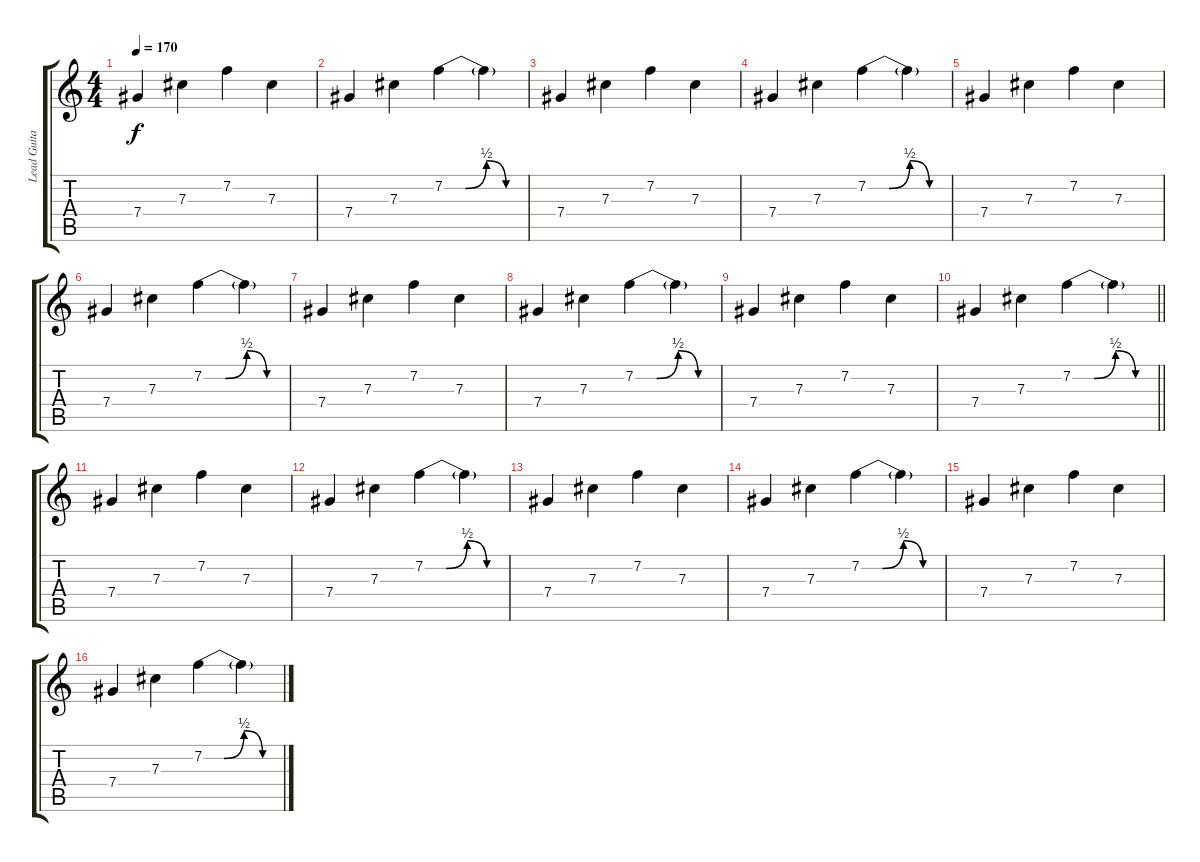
\track ("Lead Guitar" "Lead Guita") {instrument distortionguitar}
\staff {score tabs}
\tuning (Eb4 Bb3 Gb3 Db3 Ab2 Db2) {hide}
\ts (4 4)
\tempo 170
\clef g2
\ks c
7.4.4{dy f} 7.3.4 7.2.4 7.3.4 |
7.4.4 7.3.4 7.2{be (custom 0 0 15 0 30 2 44 0 60 0)}.4 7.2{t}.4 |
7.4.4 7.3.4 7.2.4 7.3.4 |
7.4.4 7.3.4 7.2{be (custom 0 0 15 0 30 2 44 0 60 0)}.4 7.2{t}.4 |
7.4.4 7.3.4 7.2.4 7.3.4 |
7.4.4 7.3.4 7.2{be (custom 0 0 15 0 30 2 44 0 60 0)}.4 7.2{t}.4 |
7.4.4 7.3.4 7.2.4 7.3.4 |
7.4.4 7.3.4 7.2{be (custom 0 0 15 0 30 2 44 0 60 0)}.4 7.2{t}.4 |
7.4.4 7.3.4 7.2.4 7.3.4 |
\barLineRight lightlight
7.4.4 7.3.4 7.2{be (custom 0 0 15 0 30 2 44 0 60 0)}.4 7.2{t}.4 |
7.4.4 7.3.4 7.2.4 7.3.4 |
7.4.4 7.3.4 7.2{be (custom 0 0 15 0 30 2 44 0 60 0)}.4 7.2{t}.4 |
7.4.4 7.3.4 7.2.4 7.3.4 |
7.4.4 7.3.4 7.2{be (custom 0 0 15 0 30 2 44 0 60 0)}.4 7.2{t}.4 |
7.4.4 7.3.4 7.2.4 7.3.4 |
7.4.4 7.3.4 7.2{be (custom 0 0 15 0 30 2 44 0 60 0)}.4 7.2{t}.4
